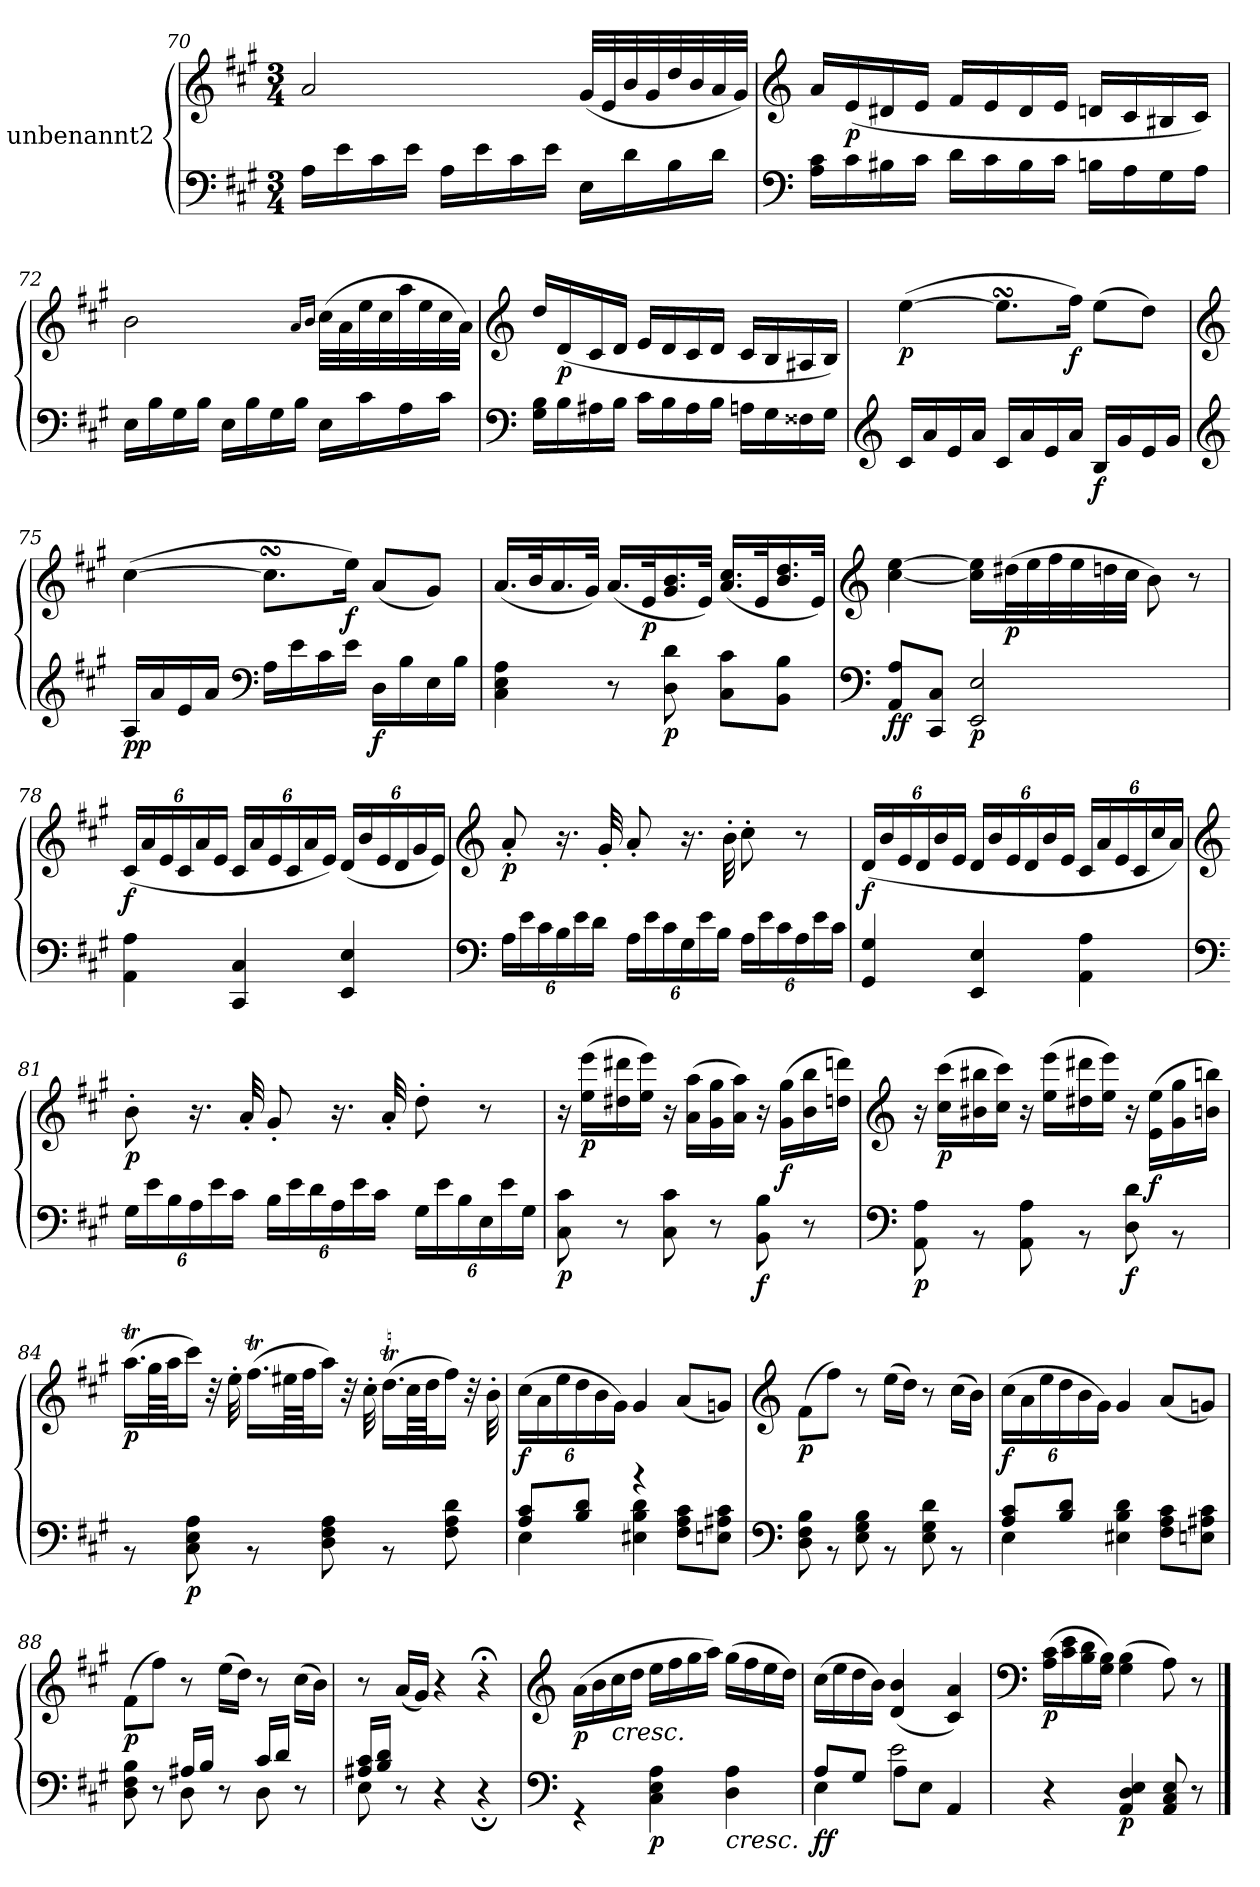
**kern	**kern	**dynam
*part1	*part1	*part1
*staff2	*staff1	*staff1/2
*I"unbenannt2	*	*
*clefF4	*clefG2	*
*k[f#c#g#]	*k[f#c#g#]	*
*M3/4	*M3/4	*
=70	=70	=70
16A\LL	2a/	.
16e\	.	.
16c#\	.	.
16e\JJ	.	.
16A\LL	.	.
16e\	.	.
16c#\	.	.
16e\JJ	.	.
16E\LL	(32g#/LLL	.
.	32e/	.
16d\	32b/	.
.	32g#/	.
16B\	32dd/	.
.	32b/	.
16d\JJ	32a/	.
.	32g#/JJJ)	.
!!LO:LB:g=z
=71	=71	=71
*clefF4	*clefG2	*
16A\ 16c#\LL	16a/LL	.
!	!	!LO:DY:b
16c#\	(16e/	p
16B#X\	16d#X/	.
16c#\JJ	16e/JJ	.
16d\LL	16f#/LL	.
16c#\	16e/	.
16B#\	16d#/	.
16c#\JJ	16e/JJ	.
16Bn\LL	16dn/LL	.
16A\	16c#/	.
16G#\	16B#X/	.
16A\JJ	16c#/JJ)	.
=72	=72	=72
16E\LL	2b\	.
16B\	.	.
16G#\	.	.
16B\JJ	.	.
16E\LL	.	.
16B\	.	.
16G#\	.	.
16B\JJ	.	.
.	16qa/LL	.
.	16qb/JJ	.
16E\LL	(32cc#\LLL	.
.	32a\	.
16c#\	32ee\	.
.	32cc#\	.
16A\	32aa\	.
.	32ee\	.
16c#\JJ	32cc#\	.
.	32a\JJJ)	.
!!LO:PB:g=z
=73	=73	=73
*clefF4	*clefG2	*
16G#\ 16B\LL	16dd/LL	.
!	!	!LO:DY:b
16B\	(16d/	p
16A#X\	16c#/	.
16B\JJ	16d/JJ	.
16c#\LL	16e/LL	.
16B\	16d/	.
16A#\	16c#/	.
16B\JJ	16d/JJ	.
16An\LL	16c#/LL	.
16G#\	16B/	.
16F##X\	16A#X/	.
16G#\JJ	16B/JJ)	.
=74	=74	=74
*clefG2	*	*
!	!	!LO:DY:b
16c#/LL	([4ee\	p
16a/	.	.
16e/	.	.
16a/JJ	.	.
16c#/LL	8.eesSSS\L]	.
16a/	.	.
16e/	.	.
!	!	!LO:DY:b
16a/JJ	16ff#\Jk)	f
!	!	!LO:DY:b=2
16B/LL	(8ee\L	f
16g#/	.	.
16e/	8dd\J)	.
16g#/JJ	.	.
!!LO:LB:g=z
=75	=75	=75
*clefG2	*clefG2	*
!	!	!LO:DY:b=2
!	!	!LO:DY:n=1:b
16A/LL	([4cc#\	p p
16a/	.	.
16e/	.	.
16a/JJ	.	.
*clefF4	*	*
16A\LL	8.cc#sSsS\L]	.
16e\	.	.
16c#\	.	.
!	!	!LO:DY:n=2:b
16e\JJ	16ee\Jk)	f
!	!	!LO:DY:n=3:b=2
16D\LL	(8a/L	f
16B\	.	.
16E\	8g#/J)	.
16B\JJ	.	.
=76	=76	=76
4C#\ 4E\ 4A\	(16.a/LL	.
.	32b/K	.
.	16.a/	.
.	32g#/JJk)	.
8r	(16.a/LL	.
!	!	!LO:DY:b
.	32e/K	p
!	!	!LO:DY:b=2
8D\ 8d\	16.g#/ 16.b/	p
.	32e/JJk)	.
8C#\ 8c#\L	(16.a/ 16.cc#/LL	.
.	32e/K	.
8BB\ 8B\J	16.b/ 16.dd/	.
.	32e/JJk)	.
!!LO:LB:g=z
=77	=77	=77
*clefF4	*clefG2	*
!	!	!LO:DY:b=2
!	!	!LO:DY:n=1:b
8AA/ 8A/L	[4cc#\ [4ee\	f f
8CC#/ 8C#/J	.	.
!	!	!LO:DY:n=2:b=2
2EE/ 2E/	16cc#\] 16ee\]LL	p
!	!	!LO:DY:n=3:b
.	(32dd#X\L	p
.	32ee\	.
.	32ff#\	.
.	32ee\	.
.	32ddn\	.
.	32cc#\JJJ	.
.	8b\)	.
.	8r	.
=78	=78	=78
*	*Xbrackettup	*
!	!	!LO:DY:b
4AA\ 4A\	(24c#/LL	f
.	24a/	.
.	24e/	.
.	24c#/	.
.	24a/	.
.	24e/JJ	.
4CC#/ 4C#/	24c#/LL	.
.	24a/	.
.	24e/	.
.	24c#/	.
.	24a/	.
.	24e/JJ)	.
4EE/ 4E/	(24d/LL	.
.	24b/	.
.	24e/	.
.	24d/	.
.	24g#/	.
.	24e/JJ)	.
!!LO:LB:g=z
=79	=79	=79
*clefF4	*clefG2	*
*Xbrackettup	*	*
!	!	!LO:DY:b
24A\LL	8a'/	p
24e\	.	.
24c#\	.	.
24B\	16.r	.
24e\	.	.
24d\JJ	.	.
.	32g#'/	.
24A\LL	8a'/	.
24e\	.	.
24c#\	.	.
24G#\	16.r	.
24e\	.	.
24B\JJ	.	.
.	32b'\	.
24A\LL	8cc#'\	.
24e\	.	.
24c#\	.	.
24A\	8r	.
24e\	.	.
24c#\JJ	.	.
!!LO:LB:g=z
=80	=80	=80
!	!	!LO:DY:b
4GG#/ 4G#/	(24d/LL	f
.	24b/	.
.	24e/	.
.	24d/	.
.	24b/	.
.	24e/JJ	.
4EE/ 4E/	24d/LL	.
.	24b/	.
.	24e/	.
.	24d/	.
.	24b/	.
.	24e/JJ	.
4AA\ 4A\	24c#/LL	.
.	24a/	.
.	24e/	.
.	24c#/	.
.	24cc#/	.
.	24a/JJ)	.
!!LO:LB:g=z
=81	=81	=81
*clefF4	*clefG2	*
!	!	!LO:DY:b
24G#\LL	8b'\	p
24e\	.	.
24B\	.	.
24A\	16.r	.
24e\	.	.
24c#\JJ	.	.
.	32a'/	.
24B\LL	8g#'/	.
24e\	.	.
24d\	.	.
24A\	16.r	.
24e\	.	.
24c#\JJ	.	.
.	32a'/	.
24G#\LL	8dd'\	.
24e\	.	.
24B\	.	.
24E\	8r	.
24e\	.	.
24G#\JJ	.	.
!!LO:PB:g=z
=82	=82	=82
!	!	!LO:DY:b=2
8C#\ 8c#\	16r	p
!	!	!LO:DY:b
.	(16ee\ 16eee\LL	p
8r	16dd#X\ 16ddd#X\	.
.	16ee\ 16eee\JJ)	.
8C#\ 8c#\	16r	.
.	(16a\ 16aa\LL	.
8r	16g#\ 16gg#\	.
.	16a\ 16aa\JJ)	.
!	!	!LO:DY:b=2
8BB\ 8B\	16r	f
!	!	!LO:DY:b
.	(16g#\ 16gg#\LL	f
8r	16b\ 16bb\	.
.	16ddn\ 16dddn\JJ)	.
!!LO:LB:g=z
=83	=83	=83
*clefF4	*clefG2	*
*^	*	*
!	!	!	!LO:DY:b=2
2.ryy	8AA\ 8A\	16r	p
!	!	!	!LO:DY:b
.	.	(16cc#\ 16ccc#\LL	p
.	8r	16b#X\ 16bb#X\	.
.	.	16cc#\ 16ccc#\JJ)	.
.	8AA\ 8A\	16r	.
.	.	(16ee\ 16eee\LL	.
.	8r	16dd#X\ 16ddd#X\	.
.	.	16ee\ 16eee\JJ)	.
!	!	!	!LO:DY:b=2
.	8D\ 8d\	16r	f
!	!	!	!LO:DY:b
.	.	(16e\ 16ee\LL	f
.	8r	16g#\ 16gg#\	.
.	.	16bn\ 16bbn\JJ)	.
!!LO:LB:g=z
=84	=84	=84	=84
!	!	!	!LO:DY:b
2.ryy	8r	(16.aaT\LL	p
.	.	64gg#\LL	.
.	.	64aa\JJ	.
!	!	!	!LO:DY:b=2
.	8C#\ 8E\ 8A\	16ccc#\JJ)	p
.	.	32r	.
.	.	32ee'\	.
.	8r	(16.ff#T\LL	.
.	.	64ee#X\LL	.
.	.	64ff#\JJ	.
.	8D\ 8F#\ 8A\	16aa\JJ)	.
.	.	32r	.
.	.	32cc#'\	.
.	8r	(16.ddT\LL	.
.	.	64cc#\LL	.
.	.	64dd\JJ	.
.	8F#\ 8A\ 8d\	16ff#\JJ)	.
.	.	32r	.
.	.	32b'\	.
=85	=85	=85	=85
!	!	!	!LO:DY:b
8A/ 8c#/L	4E\	(24cc#\LL	f
.	.	24a\	.
.	.	24ee\	.
8B/ 8d/J	.	24dd\	.
.	.	24b\	.
.	.	24g#\JJ)	.
4r	4E#X\ 4B\ 4d\	4g#/	.
4ryy	8F#\ 8A\ 8c#\L	(8a/L	.
.	8En\ 8A#X\ 8c#\J	8gn/J)	.
!!LO:LB:g=z
=86	=86	=86	=86
*clefF4	*	*clefG2	*
!	!	!	!LO:DY:b
2.ryy	8D\ 8F#\ 8B\	(8f#\L	p
.	8r	8ff#\J)	.
.	8E\ 8G#\ 8B\	8r	.
.	8r	(16ee\LL	.
.	.	16dd\JJ)	.
.	8E\ 8G#\ 8d\	8r	.
.	8r	(16cc#\LL	.
.	.	16b\JJ)	.
=87	=87	=87	=87
!	!	!	!LO:DY:b
8A/ 8c#/L	4E\	(24cc#\LL	f
.	.	24a\	.
.	.	24ee\	.
8B/ 8d/J	.	24dd\	.
.	.	24b\	.
.	.	24g#\JJ)	.
4ryy	4E#X\ 4B\ 4d\	4g#/	.
4ryy	8F#\ 8A\ 8c#\L	(8a/L	.
.	8En\ 8A#X\ 8c#\J	8gn/J)	.
!!LO:LB:g=z
=88	=88	=88	=88
!	!	!	!LO:DY:b
4ryy	8D\ 8F#\ 8B\	(8f#\L	p
.	8r	8ff#\J)	.
16A#X/LL	8D\	8r	.
16B/JJ	.	.	.
8ryy	8r	(16ee\LL	.
.	.	16dd\JJ)	.
16c#/LL	8D\	8r	.
16d/JJ	.	.	.
8ryy	8r	(16cc#\LL	.
.	.	16b\JJ)	.
=89	=89	=89	=89
16A#X/ 16c#/LL	8E\	8r	.
16B/ 16d/JJ	.	.	.
8ryy	8r	(16a/LL	.
.	.	16g#/JJ)	.
4ryy	4r	4r	.
4ryy	4r;<	4r;<	.
!!LO:LB:g=z
=90	=90	=90	=90
*clefF4	*	*clefG2	*
!	!	!	!LO:DY:b
2.ryy	4r	(16a\LL	p
.	.	16b\	.
!	!	!LO:TX:b:i:t=cresc.	!
.	.	16cc#\	.
.	.	16dd\JJ	.
!	!	!	!LO:DY:b=2
.	4C#\ 4E\ 4A\	16ee\LL	p
.	.	16ff#\	.
.	.	16gg#\	.
.	.	16aa\JJ)	.
!	!LO:TX:b:i:t=cresc.	!	!
.	4D\ 4A\	(16gg#\LL	.
.	.	16ff#\	.
.	.	16ee\	.
.	.	16dd\JJ)	.
=91	=91	=91	=91
!	!	!	!LO:DY:b=2
!	!	!	!LO:DY:n=1:b
8A/L	4E\	(16cc#\LL	f f
.	.	16ee\	.
8G#/J	.	16dd\	.
.	.	16b\JJ)	.
2e\	8A\L	(4d/ 4b/	.
.	8E\J	.	.
.	4AA/	4c#/ 4a/)	.
*v	*v	*	*
=92	=92	=92
*	*clefF4	*
*^	*	*
!	!	!	!LO:DY:b
*v	*v	*	*
4r	(16A\ 16c#\LL	p
.	16c#\ 16e\	.
.	16B\ 16d\	.
.	16G#\ 16B\JJ)	.
!	!	!LO:DY:b=2
4AA/ 4D/ 4E/	(4G#\ 4B\	p
8AA/ 8C#/ 8E/	8A\)	.
8r	8r	.
==	==	==
*-	*-	*-
